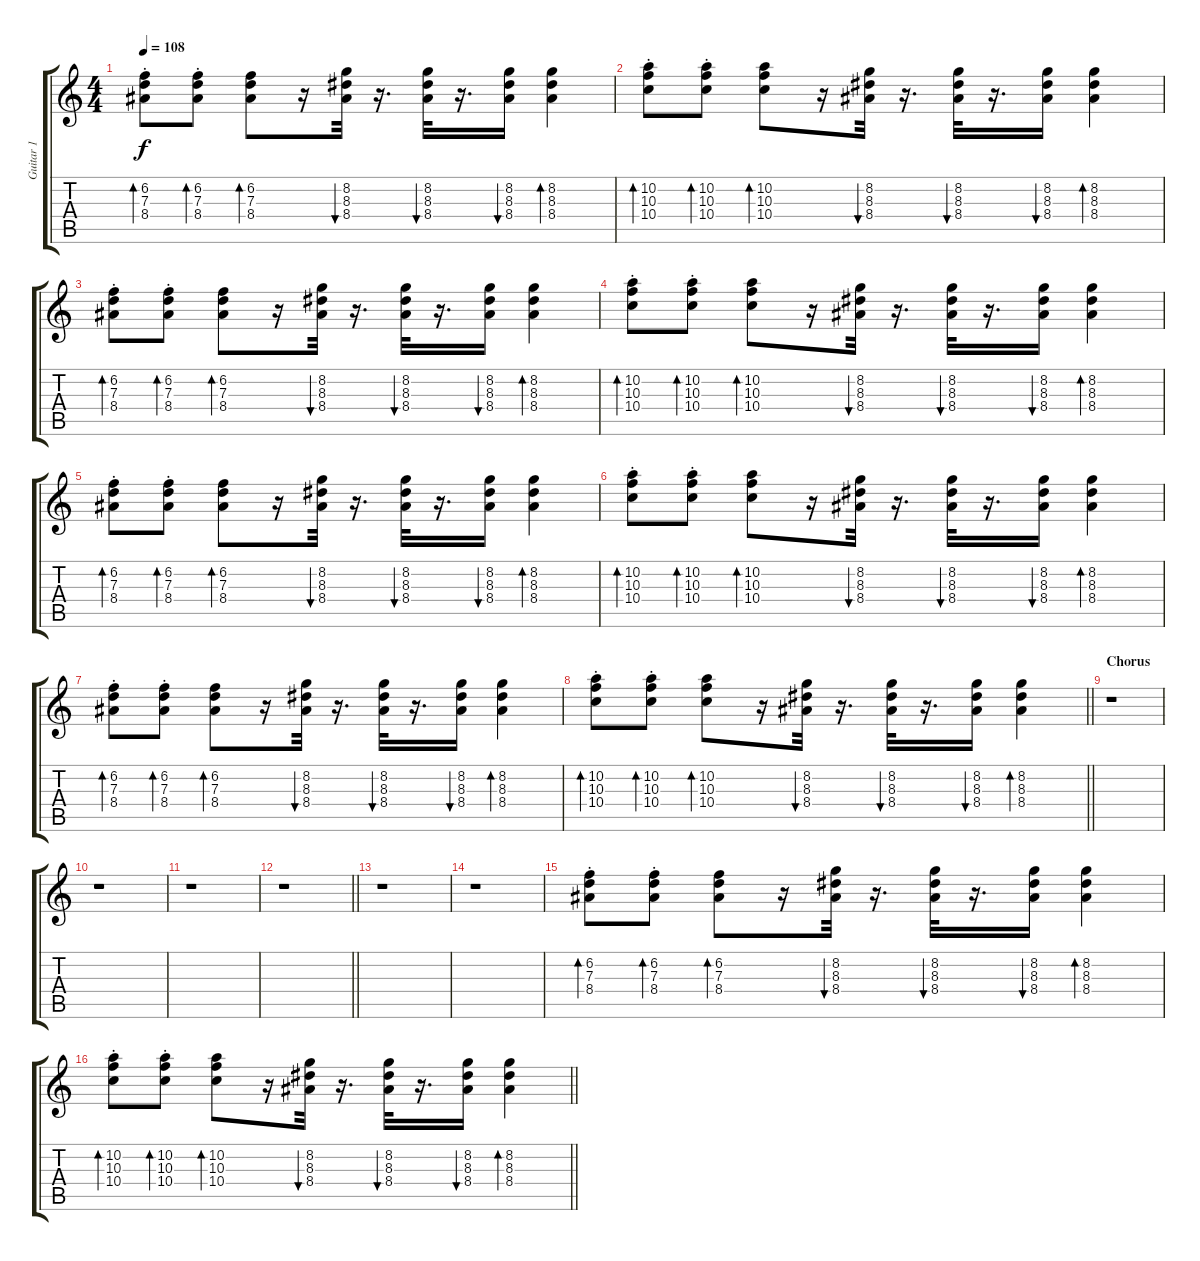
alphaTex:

\track ("Guitar 1" "Guitar 1") {instrument acousticguitarsteel}
\staff {score tabs}
\tuning (E4 B3 G3 D3 A2 E2) {hide}
\ts (4 4)
\tempo 108
\clef g2
\ks c
(6.2{st} 7.3{st} 8.4{st}).8{bd 60 dy f} (6.2{st} 7.3{st} 8.4{st}).8{bd 60} (6.2 7.3 8.4).8{bd 60} r.16 (8.2 8.3 8.4).32{bu 60} r.16{d} (8.2 8.3 8.4).32{bu 60} r.16{d} (8.2 8.3 8.4).16{bu 60} (8.2 8.3 8.4).4{bd 60} |
(10.2{st} 10.3{st} 10.4{st}).8{bd 60} (10.2{st} 10.3{st} 10.4{st}).8{bd 60} (10.2 10.3 10.4).8{bd 60} r.16 (8.2 8.3 8.4).32{bu 60} r.16{d} (8.2 8.3 8.4).32{bu 60} r.16{d} (8.2 8.3 8.4).16{bu 60} (8.2 8.3 8.4).4{bd 60} |
(6.2{st} 7.3{st} 8.4{st}).8{bd 60} (6.2{st} 7.3{st} 8.4{st}).8{bd 60} (6.2 7.3 8.4).8{bd 60} r.16 (8.2 8.3 8.4).32{bu 60} r.16{d} (8.2 8.3 8.4).32{bu 60} r.16{d} (8.2 8.3 8.4).16{bu 60} (8.2 8.3 8.4).4{bd 60} |
(10.2{st} 10.3{st} 10.4{st}).8{bd 60} (10.2{st} 10.3{st} 10.4{st}).8{bd 60} (10.2 10.3 10.4).8{bd 60} r.16 (8.2 8.3 8.4).32{bu 60} r.16{d} (8.2 8.3 8.4).32{bu 60} r.16{d} (8.2 8.3 8.4).16{bu 60} (8.2 8.3 8.4).4{bd 60} |
(6.2{st} 7.3{st} 8.4{st}).8{bd 60} (6.2{st} 7.3{st} 8.4{st}).8{bd 60} (6.2 7.3 8.4).8{bd 60} r.16 (8.2 8.3 8.4).32{bu 60} r.16{d} (8.2 8.3 8.4).32{bu 60} r.16{d} (8.2 8.3 8.4).16{bu 60} (8.2 8.3 8.4).4{bd 60} |
(10.2{st} 10.3{st} 10.4{st}).8{bd 60} (10.2{st} 10.3{st} 10.4{st}).8{bd 60} (10.2 10.3 10.4).8{bd 60} r.16 (8.2 8.3 8.4).32{bu 60} r.16{d} (8.2 8.3 8.4).32{bu 60} r.16{d} (8.2 8.3 8.4).16{bu 60} (8.2 8.3 8.4).4{bd 60} |
(6.2{st} 7.3{st} 8.4{st}).8{bd 60} (6.2{st} 7.3{st} 8.4{st}).8{bd 60} (6.2 7.3 8.4).8{bd 60} r.16 (8.2 8.3 8.4).32{bu 60} r.16{d} (8.2 8.3 8.4).32{bu 60} r.16{d} (8.2 8.3 8.4).16{bu 60} (8.2 8.3 8.4).4{bd 60} |
\barLineRight lightlight
(10.2{st} 10.3{st} 10.4{st}).8{bd 60} (10.2{st} 10.3{st} 10.4{st}).8{bd 60} (10.2 10.3 10.4).8{bd 60} r.16 (8.2 8.3 8.4).32{bu 60} r.16{d} (8.2 8.3 8.4).32{bu 60} r.16{d} (8.2 8.3 8.4).16{bu 60} (8.2 8.3 8.4).4{bd 60} |
\section ("" "Chorus")
r.1 |
r.1 |
r.1 |
\barLineRight lightlight
r.1 |
r.1 |
r.1 |
(6.2{st} 7.3{st} 8.4{st}).8{bd 60 balance 16} (6.2{st} 7.3{st} 8.4{st}).8{bd 60} (6.2 7.3 8.4).8{bd 60} r.16 (8.2 8.3 8.4).32{bu 60} r.16{d} (8.2 8.3 8.4).32{bu 60} r.16{d} (8.2 8.3 8.4).16{bu 60} (8.2 8.3 8.4).4{bd 60} |
\barLineRight lightlight
(10.2{st} 10.3{st} 10.4{st}).8{bd 60} (10.2{st} 10.3{st} 10.4{st}).8{bd 60} (10.2 10.3 10.4).8{bd 60} r.16 (8.2 8.3 8.4).32{bu 60} r.16{d} (8.2 8.3 8.4).32{bu 60} r.16{d} (8.2 8.3 8.4).16{bu 60} (8.2 8.3 8.4).4{bd 60}
